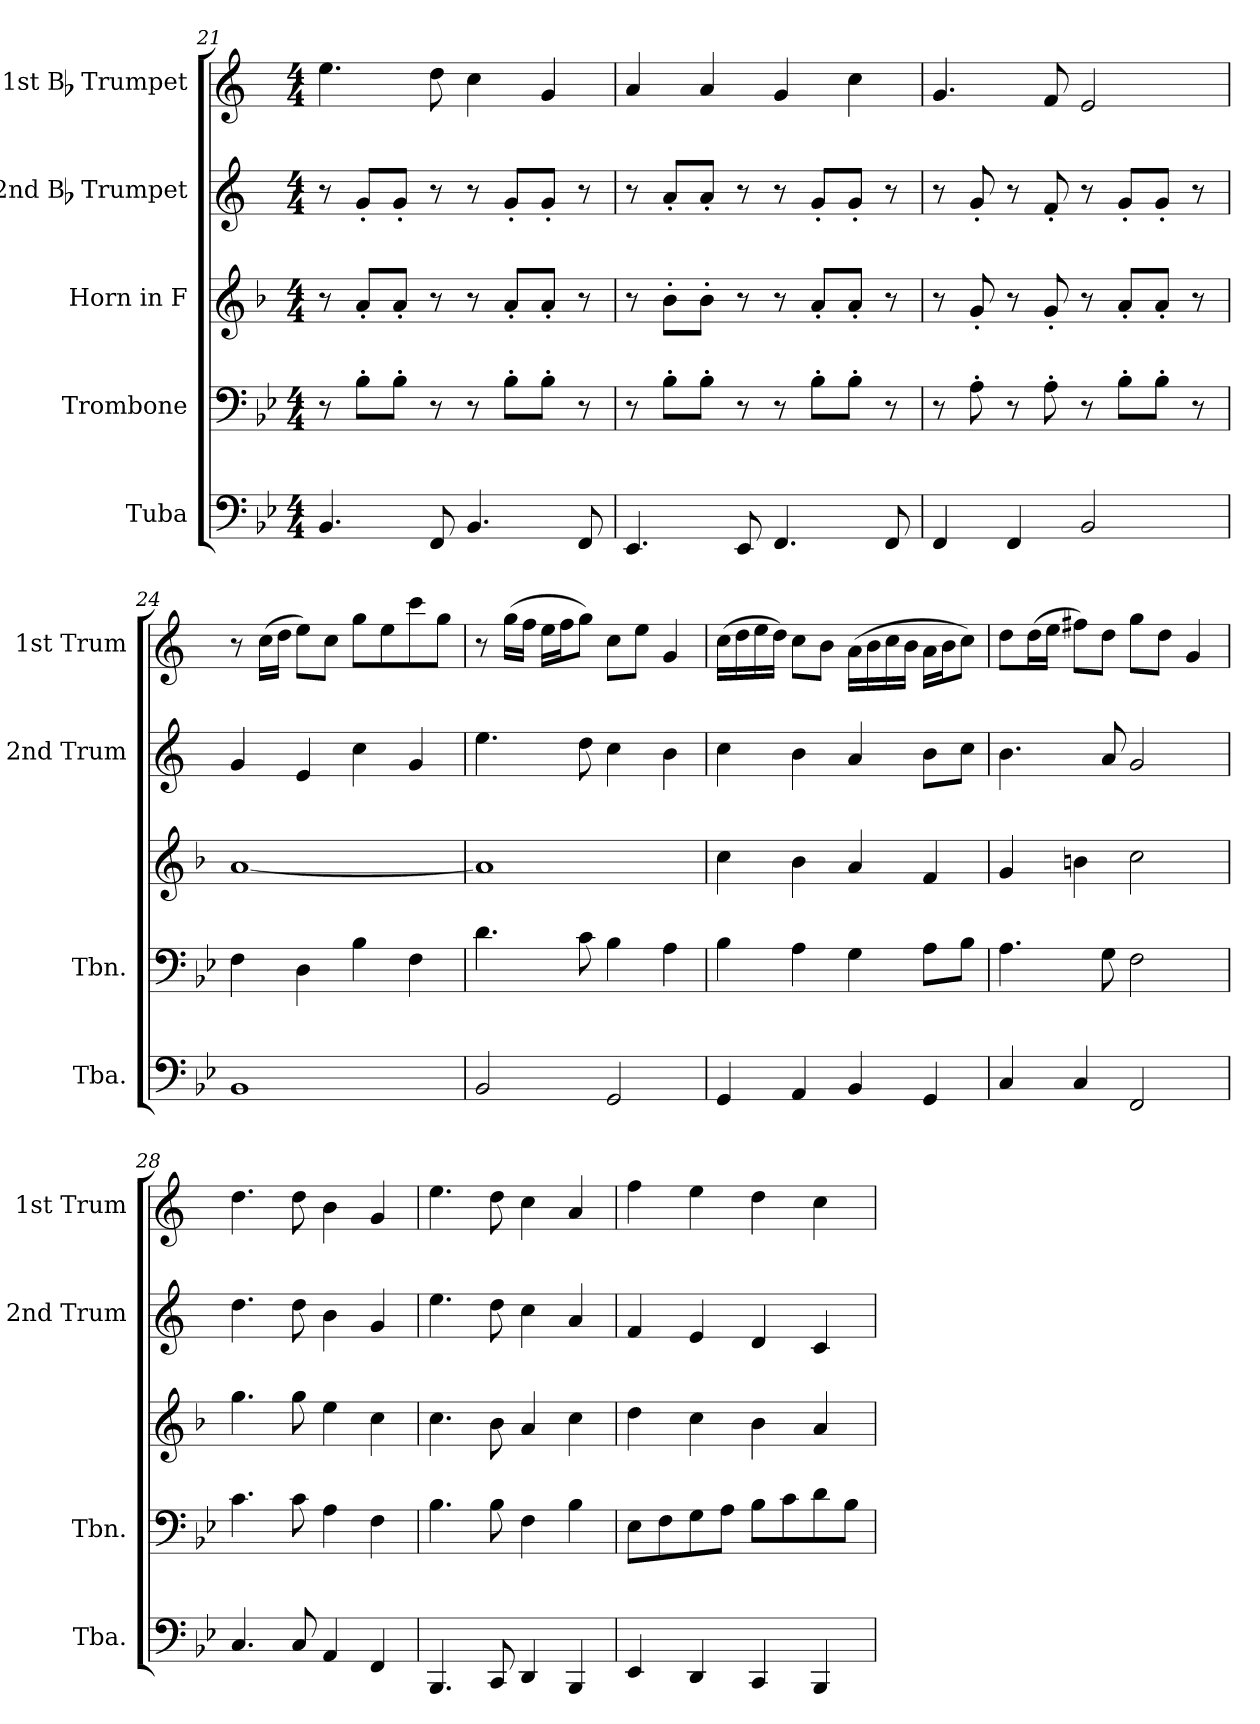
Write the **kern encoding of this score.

**kern	**kern	**kern	**kern	**kern
*part5	*part4	*part3	*part2	*part1
*staff5	*staff4	*staff3	*staff2	*staff1
*I"Tuba	*I"Trombone	*I"Horn in F	*I"2nd Bb Trumpet	*I"1st Bb Trumpet
*I'Tba.	*I'Tbn.	*	*I'2nd Trum	*I'1st Trum
*clefF4	*clefF4	*clefG2	*clefG2	*clefG2
*	*	*ITrd4c7	*ITrd1c2	*ITrd1c2
*k[b-e-]	*k[b-e-]	*k[b-e-]	*k[b-e-]	*k[b-e-]
*M4/4	*M4/4	*M4/4	*M4/4	*M4/4
=21	=21	=21	=21	=21
4.BB-/	8r	8r	8r	4.dd\
.	8B-'\L	8d'/L	8f'/L	.
.	8B-'\J	8d'/J	8f'/J	.
8FF/	8r	8r	8r	8cc\
4.BB-/	8r	8r	8r	4b-\
.	8B-'\L	8d'/L	8f'/L	.
.	8B-'\J	8d'/J	8f'/J	4f/
8FF/	8r	8r	8r	.
=22	=22	=22	=22	=22
4.EE-/	8r	8r	8r	4g/
.	8B-'\L	8e-'\L	8g'/L	.
.	8B-'\J	8e-'\J	8g'/J	4g/
8EE-/	8r	8r	8r	.
4.FF/	8r	8r	8r	4f/
.	8B-'\L	8d'/L	8f'/L	.
.	8B-'\J	8d'/J	8f'/J	4b-\
8FF/	8r	8r	8r	.
!!LO:PB:g=z
=23	=23	=23	=23	=23
4FF/	8r	8r	8r	4.f/
.	8A'\	8c'/	8f'/	.
4FF/	8r	8r	8r	.
.	8A'\	8c'/	8e-'/	8e-/
2BB-/	8r	8r	8r	2d/
.	8B-'\L	8d'/L	8f'/L	.
.	8B-'\J	8d'/J	8f'/J	.
.	8r	8r	8r	.
=24	=24	=24	=24	=24
1BB-	4F\	[1d	4f/	8r
.	.	.	.	(16b-\LL
.	.	.	.	16cc\JJ
.	4D\	.	4d/	8dd\L)
.	.	.	.	8b-\J
.	4B-\	.	4b-\	8ff\L
.	.	.	.	8dd\
.	4F\	.	4f/	8bb-\
.	.	.	.	8ff\J
=25	=25	=25	=25	=25
2BB-/	4.d\	1d]	4.dd\	8r
.	.	.	.	(16ff\LL
.	.	.	.	16ee-\JJ
.	.	.	.	16dd\LL
.	.	.	.	16ee-\J
.	8c\	.	8cc\	8ff\J)
2GG/	4B-\	.	4b-\	8b-\L
.	.	.	.	8dd\J
.	4A\	.	4a\	4f/
=26	=26	=26	=26	=26
4GG/	4B-\	4f\	4b-\	(16b-\LL
.	.	.	.	16cc\
.	.	.	.	16dd\
.	.	.	.	16cc\JJ)
4AA/	4A\	4e-\	4a\	8b-\L
.	.	.	.	8a\J
4BB-/	4G\	4d/	4g/	(16g\LL
.	.	.	.	16a\
.	.	.	.	16b-\
.	.	.	.	16a\JJ
4GG/	8A\L	4B-/	8a\L	16g\LL
.	.	.	.	16a\J
.	8B-\J	.	8b-\J	8b-\J)
!!LO:LB:g=z
=27	=27	=27	=27	=27
4C/	4.A\	4c/	4.a\	8cc\L
.	.	.	.	(16cc\L
.	.	.	.	16dd\JJ
4C/	.	4en\	.	8een\L)
.	8G\	.	8g/	8cc\J
2FF/	2F\	2f\	2f/	8ff\L
.	.	.	.	8cc\J
.	.	.	.	4f/
=28	=28	=28	=28	=28
4.C/	4.c\	4.cc\	4.cc\	4.cc\
8C/	8c\	8cc\	8cc\	8cc\
4AA/	4A\	4a\	4a\	4a\
4FF/	4F\	4f\	4f/	4f/
=29	=29	=29	=29	=29
4.BBB-/	4.B-\	4.f\	4.dd\	4.dd\
8CC/	8B-\	8e-\	8cc\	8cc\
4DD/	4F\	4d/	4b-\	4b-\
4BBB-/	4B-\	4f\	4g/	4g/
=30	=30	=30	=30	=30
4EE-/	8E-\L	4g\	4e-/	4ee-\
.	8F\	.	.	.
4DD/	8G\	4f\	4d/	4dd\
.	8A\J	.	.	.
4CC/	8B-\L	4e-\	4c/	4cc\
.	8c\	.	.	.
4BBB-/	8d\	4d/	4B-/	4b-\
.	8B-\J	.	.	.
=	=	=	=	=
*-	*-	*-	*-	*-
